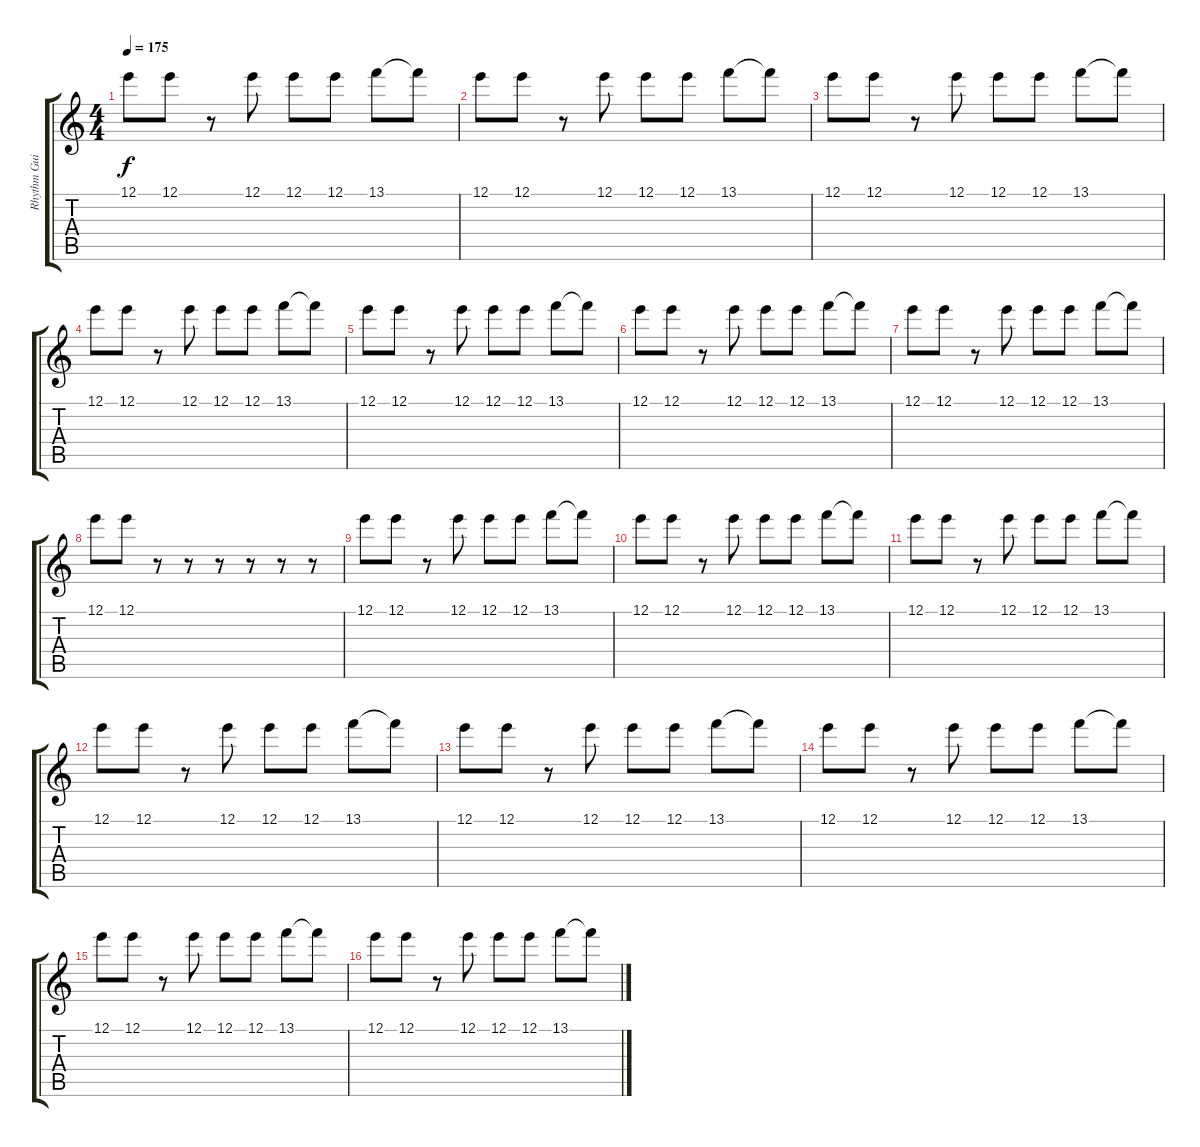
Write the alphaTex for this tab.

\track ("Rhythm Guitar 2" "Rhythm Gui") {instrument distortionguitar}
\staff {score tabs}
\tuning (E4 B3 G3 D3 A2 E2) {hide}
\ts (4 4)
\tempo 175
\clef g2
\ks c
12.1.8{dy f instrument distortionguitar} 12.1.8 r.8 12.1.8 12.1.8 12.1.8 13.1.8 13.1{t}.8 |
12.1.8 12.1.8 r.8 12.1.8 12.1.8 12.1.8 13.1.8 13.1{t}.8 |
12.1.8 12.1.8 r.8 12.1.8 12.1.8 12.1.8 13.1.8 13.1{t}.8 |
12.1.8 12.1.8 r.8 12.1.8 12.1.8 12.1.8 13.1.8 13.1{t}.8 |
12.1.8 12.1.8 r.8 12.1.8 12.1.8 12.1.8 13.1.8 13.1{t}.8 |
12.1.8 12.1.8 r.8 12.1.8 12.1.8 12.1.8 13.1.8 13.1{t}.8 |
12.1.8 12.1.8 r.8 12.1.8 12.1.8 12.1.8 13.1.8 13.1{t}.8 |
12.1.8 12.1.8 r.8 r.8 r.8 r.8 r.8 r.8 |
12.1.8 12.1.8 r.8 12.1.8 12.1.8 12.1.8 13.1.8 13.1{t}.8 |
12.1.8 12.1.8 r.8 12.1.8 12.1.8 12.1.8 13.1.8 13.1{t}.8 |
12.1.8 12.1.8 r.8 12.1.8 12.1.8 12.1.8 13.1.8 13.1{t}.8 |
12.1.8 12.1.8 r.8 12.1.8 12.1.8 12.1.8 13.1.8 13.1{t}.8 |
12.1.8 12.1.8 r.8 12.1.8 12.1.8 12.1.8 13.1.8 13.1{t}.8 |
12.1.8 12.1.8 r.8 12.1.8 12.1.8 12.1.8 13.1.8 13.1{t}.8 |
12.1.8 12.1.8 r.8 12.1.8 12.1.8 12.1.8 13.1.8 13.1{t}.8 |
12.1.8 12.1.8 r.8 12.1.8 12.1.8 12.1.8 13.1.8 13.1{t}.8
